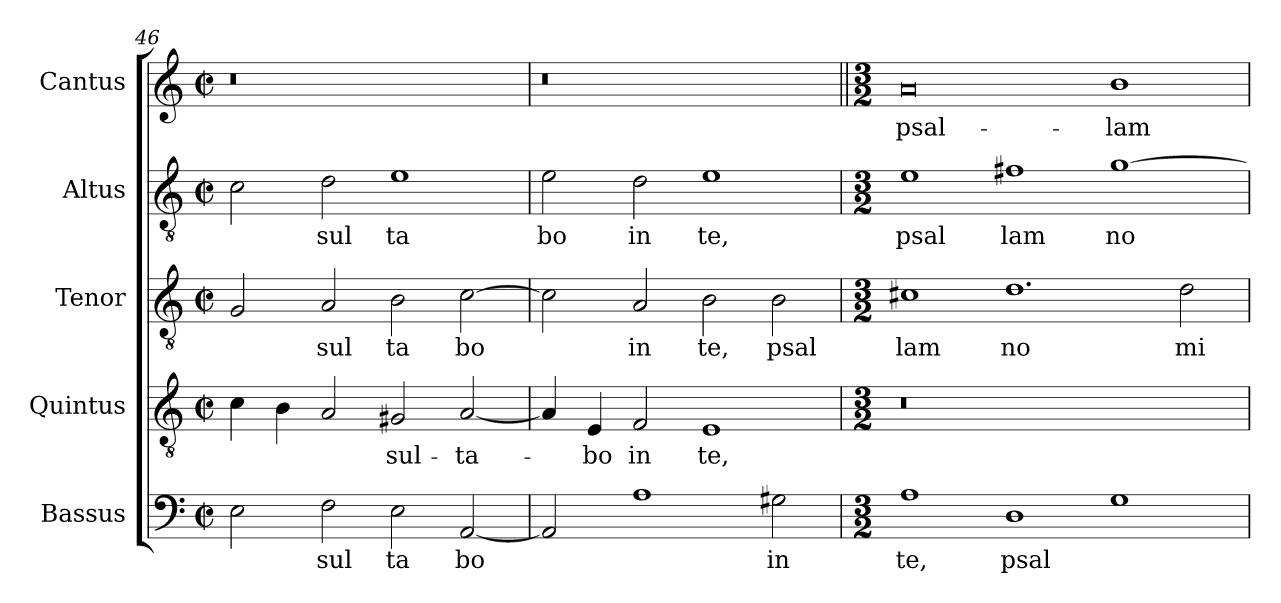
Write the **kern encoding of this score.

**kern	**text	**kern	**text	**kern	**text	**kern	**text	**kern	**text
*part5	*part5	*part4	*part4	*part3	*part3	*part2	*part2	*part1	*part1
*staff5	*staff5	*staff4	*staff4	*staff3	*staff3	*staff2	*staff2	*staff1	*staff1
*I"Bassus	*	*I"Quintus	*	*I"Tenor	*	*I"Altus	*	*I"Cantus	*
*clefF4	*	*clefGv2	*	*clefGv2	*	*clefGv2	*	*clefG2	*
*M2/2	*	*M2/2	*	*M2/2	*	*M2/2	*	*M2/2	*
*met(c|)	*	*met(c|)	*	*met(c|)	*	*met(c|)	*	*met(c|)	*
=46	=46	=46	=46	=46	=46	=46	=46	=46	=46
2E\	.	4c\	.	2G/	.	2c\	.	0r	.
.	.	4B\	.	.	.	.	.	.	.
!	!LO:LY:b:cj	!	!	!	!LO:LY:b:cj	!	!LO:LY:b:cj	!	!
2F\	sul	2A/	.	2A/	sul	2d\	sul	.	.
!	!LO:LY:b:cj	!	!LO:LY:b:cj	!	!LO:LY:b:cj	!	!LO:LY:b:cj	!	!
2E\	ta	2G#X/	-sul-	2B\	ta	1e	ta	.	.
!	!LO:LY:b:cj	!	!LO:LY:b:cj	!	!LO:LY:b:cj	!	!	!	!
[<2AA/	bo	[<2A/	-ta-	[>2c\	bo	.	.	.	.
=47	=47	=47	=47	=47	=47	=47	=47	=47	=47
!	!	!	!	!	!	!	!LO:LY:b:cj	!	!
2AA/]	.	4A/]	.	2c\]	.	2e\	bo	0r	.
!	!	!	!LO:LY:b:cj	!	!	!	!	!	!
.	.	4E/	-bo	.	.	.	.	.	.
!	!	!	!LO:LY:b:cj	!	!LO:LY:b:cj	!	!LO:LY:b:cj	!	!
1A	.	2F/	in	2A/	in	2d\	in	.	.
!	!	!	!LO:LY:b:cj	!	!LO:LY:b:cj	!	!LO:LY:b:cj	!	!
.	.	1E	te,	2B\	te,	1e	te,	.	.
!	!LO:LY:b:cj	!	!	!	!LO:LY:b:cj	!	!	!	!
2G#X\	in	.	.	2B\	psal	.	.	.	.
=48	=48||	=48	=48||	=48	=48||	=48	=48||	=48||	=48||
*M3/2	*	*M3/2	*	*M3/2	*	*M3/2	*	*M3/2	*
!	!LO:LY:b:cj	!	!	!	!LO:LY:b:cj	!	!LO:LY:b:cj	!	!LO:LY:b:cj
1A	te,	0.r	.	1c#X	lam	1e	psal	0a	psal-
!	!LO:LY:b	!	!	!	!LO:LY:b:cj	!	!LO:LY:b:cj	!	!
1D	psal	.	.	1.d	no	1f#X	lam	.	.
!	!	!	!	!	!	!	!LO:LY:b:cj	!	!LO:LY:b:cj
1G	.	.	.	.	.	[>1g	no	1b	-lam
!	!	!	!	!	!LO:LY:b:cj	!	!	!	!
.	.	.	.	2d\	mi	.	.	.	.
=	=	=	=	=	=	=	=	=	=
*-	*-	*-	*-	*-	*-	*-	*-	*-	*-
